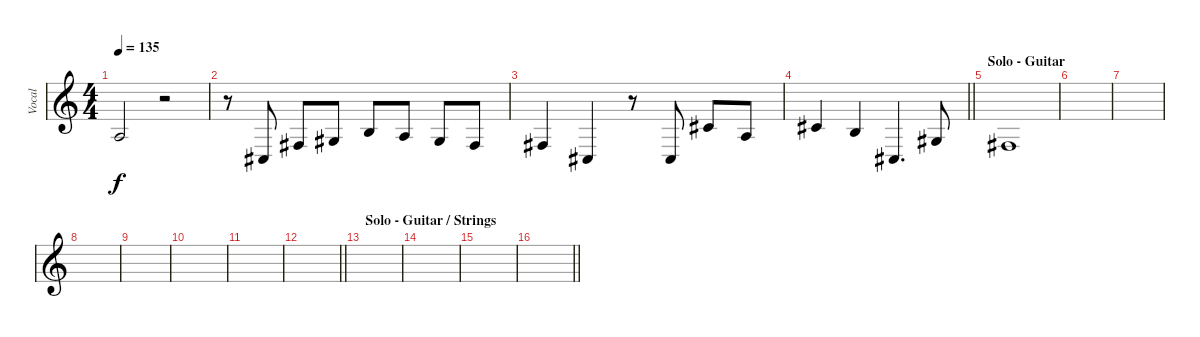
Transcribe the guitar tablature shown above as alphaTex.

\track ("Vocal" "Vocal") {instrument clarinet}
\staff {score}
\tuning (E4 B3 G3 D3 A2 E2) {hide}
\ts (4 4)
\tempo 135
\clef g2
\ks c
2.3.2{dy f} r.2 |
r.8 4.5.8 4.4.8 1.3.8 0.2.8 2.3.8 1.3.8 4.4.8 |
4.4.4 4.5.4 r.8 4.5.8 2.2.8 2.3.8 |
\barLineRight lightlight
2.2.4 0.2.4 4.5.4{d} 1.3.8 |
\section ("" "Solo - Guitar")
4.4.1 |
|
|
|
|
|
|
\barLineRight lightlight
|
\section ("" "Solo - Guitar / Strings")
|
|
|
\barLineRight lightlight
